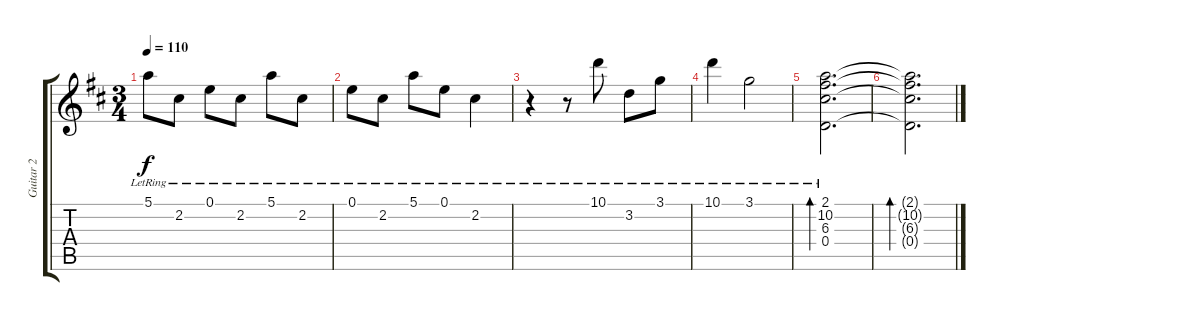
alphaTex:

\track ("Guitar 2" "Guitar 2") {instrument acousticguitarsteel}
\staff {score tabs}
\tuning (E4 B3 G3 D3 A2 E2) {hide}
\ts (3 4)
\tempo 110
\clef g2
\ks d
5.1{lr}.8{dy f} 2.2{lr}.8 0.1{lr}.8 2.2{lr}.8 5.1{lr}.8 2.2{lr}.8 |
0.1{lr}.8 2.2{lr}.8 5.1{lr}.8 0.1{lr}.8 2.2{lr}.4 |
r.4 r.8 10.1{lr}.8 3.2{lr}.8 3.1{lr}.8 |
10.1{lr}.4 3.1{lr}.2 |
(2.1{lr} 10.2{lr} 6.3{lr} 0.4{lr}).2{d bd 480} |
(2.1{t} 10.2{t} 6.3{t} 0.4{t}).2{d bd 480}
